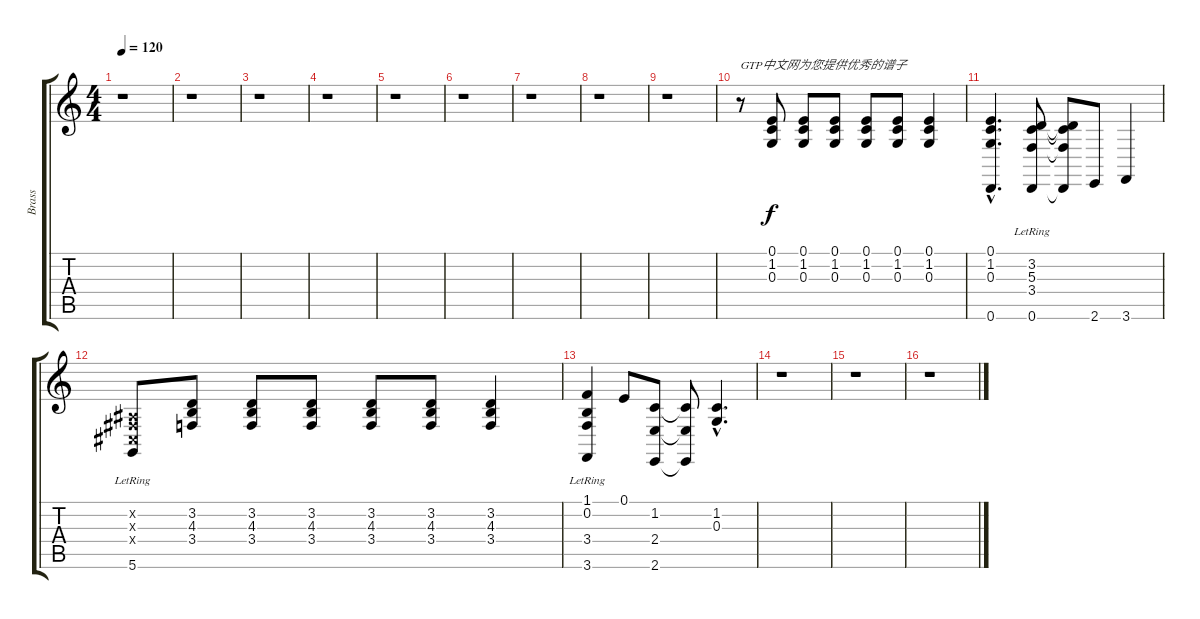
\track ("Brass" "Brass") {instrument brasssection}
\staff {score tabs}
\tuning (E4 B3 G3 D3 A2 D2) {hide}
\ts (4 4)
\tempo 120
\clef g2
\ks c
r.1{dy f instrument brasssection} |
r.1 |
r.1 |
r.1 |
r.1 |
r.1 |
r.1 |
r.1 |
r.1 |
r.8{txt "GTP中文网为您提供优秀的谱子"} (0.1 1.2 0.3).8 (0.1 1.2 0.3).8 (0.1 1.2 0.3).8 (0.1 1.2 0.3).8 (0.1 1.2 0.3).8 (0.1 1.2 0.3).4 |
(0.1{hac} 1.2{hac} 0.3{hac} 0.6{hac}).4{d} (3.2{lr} 5.3{lr} 3.4{lr} 0.6).8 (3.2{t} 5.3{t} 3.4{t} 0.6{t}).8 2.6.8 3.6.4 |
(-1.2{x} -1.3{x} -1.4{x} 5.6{lr}).8 (3.2 4.3 3.4).8 (3.2 4.3 3.4).8 (3.2 4.3 3.4).8 (3.2 4.3 3.4).8 (3.2 4.3 3.4).8 (3.2 4.3 3.4).4 |
(1.1 0.2{lr} 3.4{lr} 3.6{lr}).4 0.1.8 (1.2 2.4 2.6).8 (1.2{t} 2.4{t} 2.6{t}).8 (1.2{hac} 0.3{hac}).4{d} |
r.1 |
r.1 |
r.1
